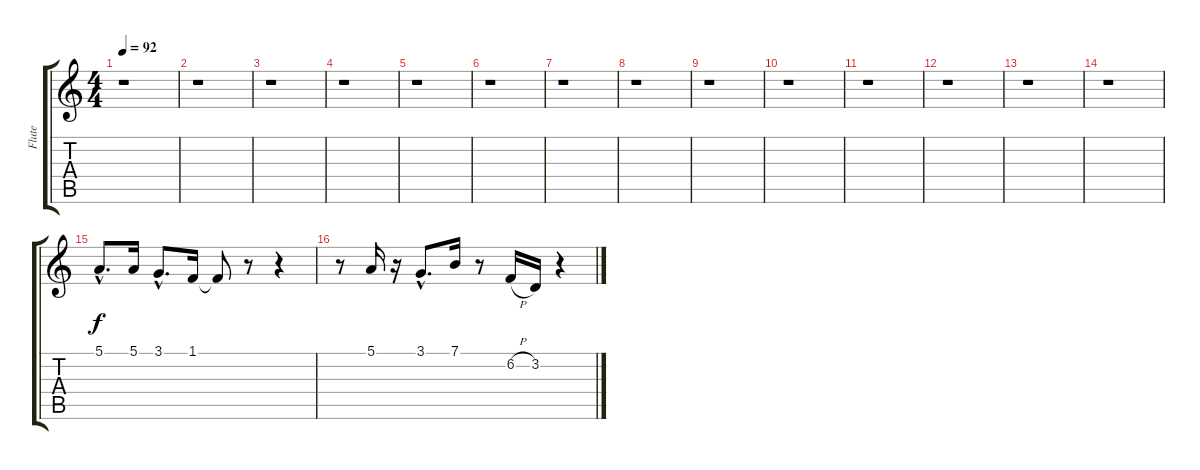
\track ("Flute" "Flute") {instrument flute}
\staff {score tabs}
\tuning (E4 B3 G3 D3 A2 E2) {hide}
\ts (4 4)
\tempo 92
\clef g2
\ks c
r.1{dy f} |
r.1 |
r.1 |
r.1 |
r.1 |
r.1 |
r.1 |
r.1 |
r.1 |
r.1 |
r.1 |
r.1 |
r.1 |
r.1 |
5.1{hac}.8{d} 5.1.16 3.1{hac}.8{d} 1.1.16 1.1{t}.8 r.8 r.4 |
r.8 5.1.16 r.16 3.1{hac}.8{d} 7.1.16 r.8 6.2{h}.16 3.2.16 r.4
